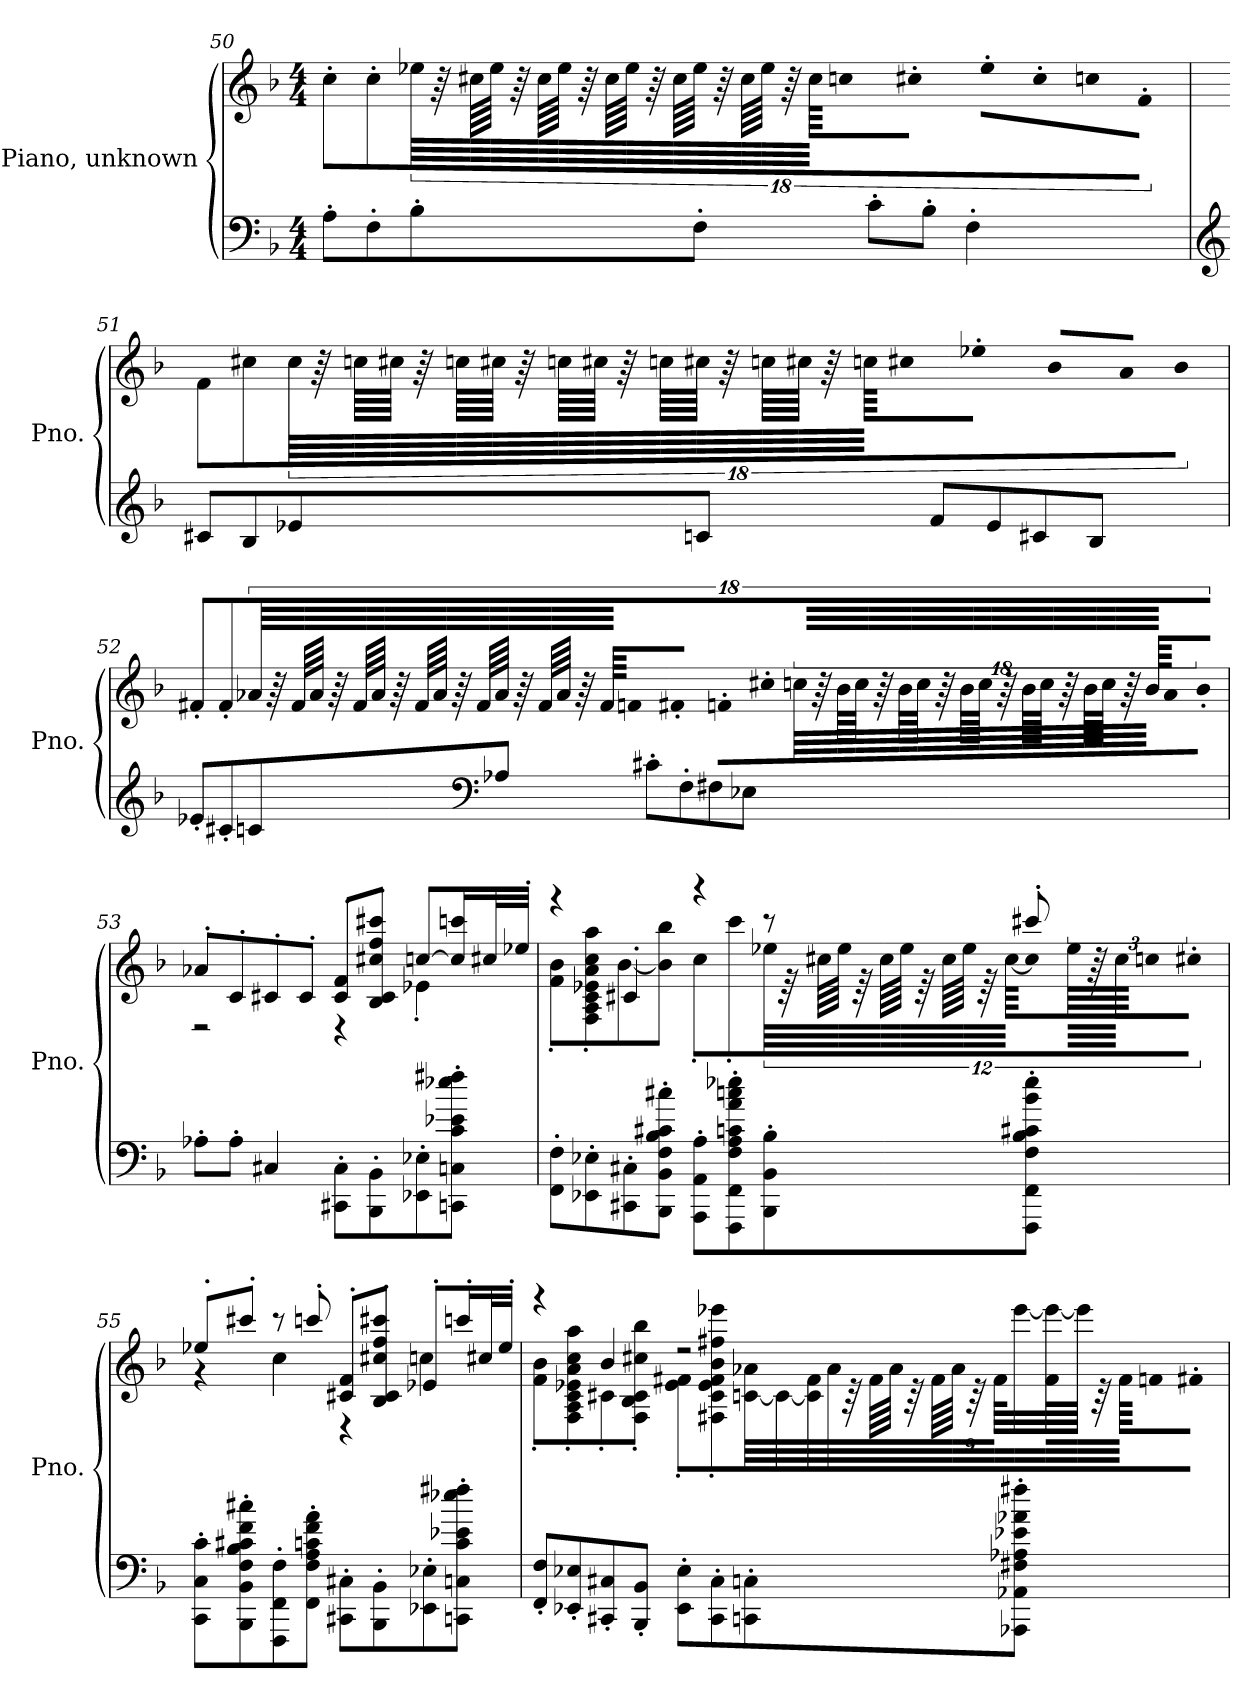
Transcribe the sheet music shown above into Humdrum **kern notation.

**kern	**kern
*part1	*part1
*staff2	*staff1
*I"Piano, unknown	*
*I'Pno.	*
!!LO:LB:g=z
*clefF4	*clefG2
*k[b-]	*k[b-]
*M4/4	*M4/4
=50	=50
8A'\L	8cc'\L
8F'\	8cc'\
8B-'\	96ee-X\Jkkk
.	96r
.	96cc#X\LLLL
.	96ee-\JJJJ
.	96r
.	96cc#\LLLL
.	96ee-\JJJJ
.	96r
.	96cc#\LLLL
.	96ee-\JJJJ
.	96r
.	96cc#\LLLL
8F'\J	96ee-\JJJJ
.	96r
.	96cc#\LLLL
.	96ee-\JJJJ
.	96r
.	96cc#\KLLL
.	32ccn\
.	32cc#X'\JJJ
8c'\L	8ee-'\L
8B-'\J	8cc#'\
4F'\	8ccn\
.	8f'\J
!!LO:LB:g=z
=51	=51
*clefG2	*
8c#X/L	8f/L
8B-/	8cc#X/
8e-X/	96cc#/Jkkk
.	96r
.	96ccn\LLLL
.	96cc#X\JJJJ
.	96r
.	96ccn\LLLL
.	96cc#X\JJJJ
.	96r
.	96ccn\LLLL
.	96cc#X\JJJJ
.	96r
.	96ccn\LLLL
8cn/J	96cc#X\JJJJ
.	96r
.	96ccn\LLLL
.	96cc#X\JJJJ
.	96r
.	96ccn\KLLL
.	32cc#X\
.	32ee-X'\JJJ
8f/L	8b-/L
8e-/	8a/J
8c#X/	4b-\
8B-/J	.
!!LO:LB:g=z
=52	=52
8e-X'/L	8f#X'/L
8c#X'/	8f#'/
8cn/	96a-X/Jkkk
.	96r
.	96f#/LLLL
.	96a-/JJJJ
.	96r
.	96f#/LLLL
.	96a-/JJJJ
.	96r
.	96f#/LLLL
.	96a-/JJJJ
.	96r
.	96f#/LLLL
*clefF4	*
8A-X/J	96a-/JJJJ
.	96r
.	96f#/LLLL
.	96a-/JJJJ
.	96r
.	96f#/KLLL
.	32fn/
.	32f#X'/JJJ
8c#X'\L	8fn'/L
8F'\	8cc#X'/
8F#X\	96ccn/Jkkk
.	96r
.	96b-\LLLL
.	96cc\JJJJ
.	96r
.	96b-\LLLL
.	96cc\JJJJ
.	96r
.	96b-\LLLL
.	96cc\JJJJ
.	96r
.	96b-\LLLL
8E-X\J	96cc\JJJJ
.	96r
.	96b-\LLLL
.	96cc\JJJJ
.	96r
.	96b-/KLLL
.	32a-/
.	32b-'/JJJ
!!LO:LB:g=z
=53	=53
*	*^
8A-X'\L	8a-X'/L	2r
8A-'\J	8c'/	.
4C#X/	8c#X'/	.
.	8c#'/J	.
8CC#X\' 8C#\'L	8c#/' 8f/'L	4r
8BBB-\' 8BB-\'	8B-/' 8c#/' 8cc#X/' 8ff/' 8ccc#X/'J	.
8EE-X\' 8E-X\'	[8ccn/L	4e-X'\
8CCn\' 8Cn\' 8c\' 8e-X\' 8ee-X\' 8ff#X\'J	16cc/] 16cccn/L	.
.	32cc#X/L	.
.	32ee-X'/JJJ	.
!!LO:PB:g=z	!!
=54	=54	=54
8FF\' 8F\'L	4r	8f\' 8b-\'L
8EE-X\' 8E-X\'	.	8F\' 8A\' 8c\' 8e-X\' 8a\' 8cc\' 8aa\'
8CC#X\' 8C#X\'	4c#X'/	[8b-\
8BBB-\' 8BB-\' 8F\' 8B-\' 8c#X\' 8cc#X\'J	.	8b-\] 8bb-\J
8AAA\' 8AA\' 8A\'L	4r	8cc'\L
8FFF\' 8FF\' 8F\' 8A\' 8cn\' 8a\' 8ccn\' 8ee-X\'	.	8ccc'\
8BBB-\' 8BB-\' 8B-\'	8r	96ee-X\Jkkk
.	.	96r
.	.	96cc#X\LLLL
.	.	96ee-\JJJJ
.	.	96r
.	.	96cc#\LLLL
.	.	96ee-\JJJJ
.	.	96r
.	.	96cc#\LLLL
.	.	96ee-\JJJJ
.	.	96r
.	.	[96cc#\KLLL
8FFF\' 8FF\' 8F\' 8B-\' 8c#X\' 8b-\' 8ee-\'J	8ccc#X'/	32cc#\]
.	.	96ee-\JJJk
.	.	96r
.	.	96cc#\KLLL
.	.	32ccn\
.	.	32cc#X'\JJJ
!!LO:LB:g=z	!!
=55	=55	=55
8CC\' 8C\' 8c\'L	8ee-X'/L	4r
8BBB-\' 8BB-\' 8F\' 8B-\' 8c#X\' 8f\' 8cc#X\'	8ccc#X'/J	.
8FFF\' 8FF\' 8F\'	8r	4cc\
8FF\' 8F\' 8A\' 8cn\' 8f\' 8a\'J	8cccn'/	.
8CC#X\' 8C#X\'L	8c#X/' 8f/'L	4r
8BBB-\' 8BB-\'	8B-/' 8c#/' 8cc#X/' 8ff/' 8ccc#X/'J	.
8EE-X\' 8E-X\'	8e-X'/L	4ccn\
8CCn\' 8Cn\' 8c\' 8e-X\' 8ee-X\' 8ff#X\'J	16cccn'/L	.
.	32cc#X/L	.
.	32ee-'/JJJ	.
!!LO:LB:g=z	!!
=56	=56	=56
8FF/' 8F/'L	4r	8f\' 8b-\'L
8EE-X/' 8E-X/'	.	8F\' 8A\' 8c\' 8e-X\' 8a\' 8cc\' 8aa\'
8CC#X/' 8C#X/'	4b-/	8c#X'\
8BBB-/' 8BB-/'J	.	8F\' 8B-\' 8c#\' 8cc#X\' 8bb-\'J
8EE-\' 8E-\'L	2r	8e-\' 8f#X\'L
8CC#\' 8C#\'	.	8F#X\' 8c#\' 8e-\' 8f#\' 8b-\' 8ff#X\' 8eee-X\'
*	*	*Xbrackettup
8CCn\' 8Cn\'	.	[96cn\ 96a-X\LLL
.	.	96c\_
.	.	96c\] 96f#\
*	*	*brackettup
.	.	96a-\JJJJ
.	.	96r
.	.	96f#\LLLL
.	.	96a-\JJJJ
.	.	96r
.	.	96f#\LLLL
.	.	96a-\JJJJ
.	.	96r
.	.	96f#\KLLL
*	*	*Xbrackettup
8AAA-X\' 8AA-X\' 8F#X\' 8A-X\' 8e-X\' 8a-X\' 8ff#X\'J	.	[48eee-\
.	.	96f#\ 96eee-\_L
*	*	*brackettup
.	.	96eee-\JJJJ]
.	.	96r
.	.	96f#\KLLL
.	.	32fn\
.	.	32f#X'\JJJ
*	*v	*v
=	=
*-	*-
